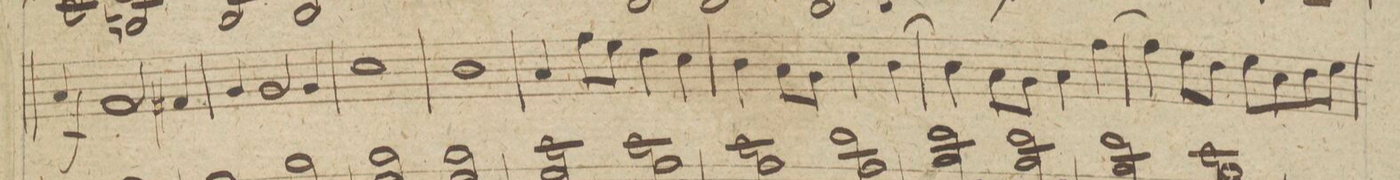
**kern	**dynam
*I"Violino 2do	*
*clefG2	*
*k[b-]	*
*met(c|)	*
*M2/2	*
4a/	f
2f/	.
4f#X/	.
=56	=56
4g/	.
2g/	.
4g/	.
=57	=57
1cc	.
=58	=58
1b-	.
=59	=59
4a/	.
8ff\L	.
8ee\J	.
4dd\	.
4cc\	.
=60	=60
4b-\	.
8a\L	.
8g\J	.
4cc\	.
[4b-\	.
=61	=61
4b-\]	.
8a\L	.
8g\J	.
4a\	.
[4ff\	.
=62	=62
4ff\]	.
8ee\L	.
8dd\J	.
8ee\L	.
8cc\	.
8dd\	.
8ee\J	.
=63	=63
*-	*-
